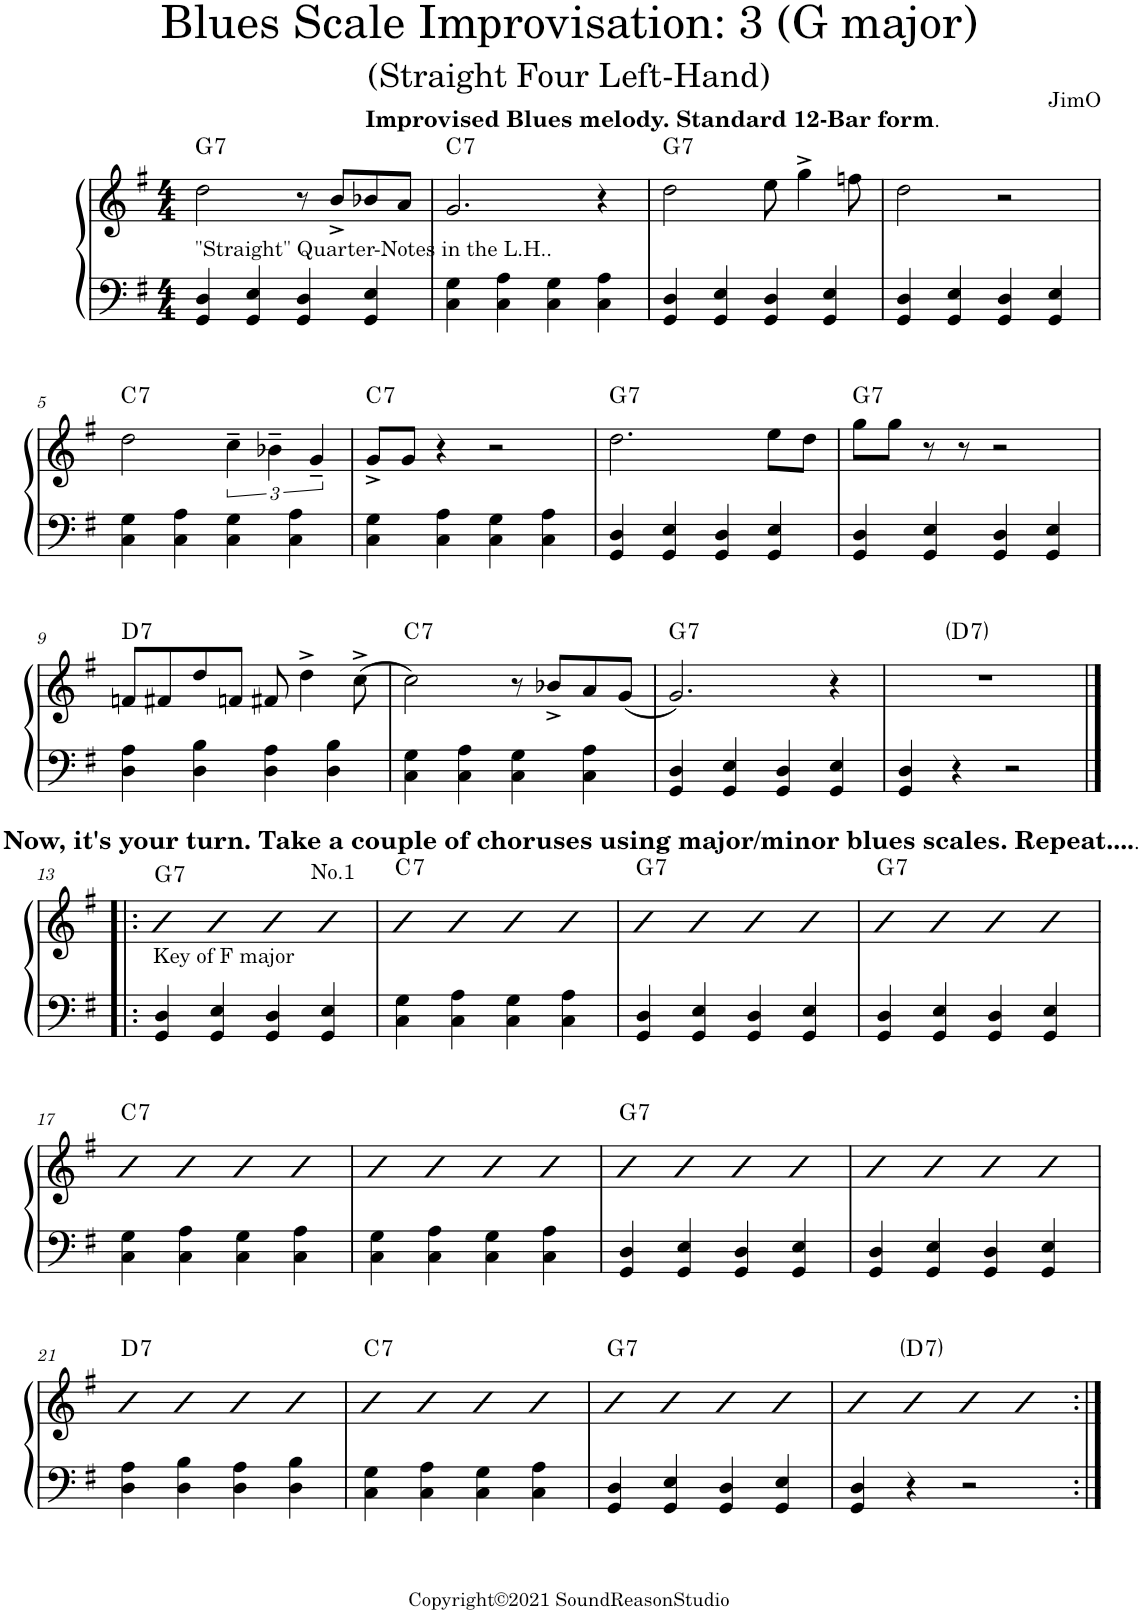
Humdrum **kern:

**kern	**kern	**harte
*part1	*part1	*part1
*staff2	*staff1	*
*I"Piano	*	*
*I'Pno.	*	*
*clefF4	*clefG2	*
*k[f#]	*k[f#]	*
*M4/4	*M4/4	*
=1	=1	=1
!LO:TX:a:t="Straight" Quarter-Notes in the L.H..	!	!LO:H:kt=7
4GG/ 4D/	2dd\	G:7
4GG/ 4E/	.	.
4GG/ 4D/	8r	.
!	!LO:TX:a:B:t=Improvised Blues melody. Standard 12-Bar form	!
!	!LO:TX:a:t=.	!
.	8b^/L	.
4GG/ 4E/	8b-X/	.
.	8a/J	.
=2	=2	=2
!	!	!LO:H:kt=7
4C\ 4G\	2.g/	C:7
4C\ 4A\	.	.
4C\ 4G\	.	.
4C\ 4A\	4r	.
=3	=3	=3
!	!	!LO:H:kt=7
4GG/ 4D/	2dd\	G:7
4GG/ 4E/	.	.
4GG/ 4D/	8ee\	.
.	4gg^\	.
4GG/ 4E/	.	.
.	8ffn\	.
=4	=4	=4
4GG/ 4D/	2dd\	.
4GG/ 4E/	.	.
4GG/ 4D/	2r	.
4GG/ 4E/	.	.
!!LO:LB:g=z
=5	=5	=5
!	!	!LO:H:kt=7
4C\ 4G\	2dd\	C:7
4C\ 4A\	.	.
4C\ 4G\	6cc~\	.
.	6b-X~\	.
4C\ 4A\	.	.
.	6g~/	.
=6	=6	=6
!	!	!LO:H:kt=7
4C\ 4G\	8g^/L	C:7
.	8g/J	.
4C\ 4A\	4r	.
4C\ 4G\	2r	.
4C\ 4A\	.	.
=7	=7	=7
!	!	!LO:H:kt=7
4GG/ 4D/	2.dd\	G:7
4GG/ 4E/	.	.
4GG/ 4D/	.	.
4GG/ 4E/	8ee\L	.
.	8dd\J	.
=8	=8	=8
!	!	!LO:H:kt=7
4GG/ 4D/	8gg\L	G:7
.	8gg\J	.
4GG/ 4E/	8r	.
.	8r	.
4GG/ 4D/	2r	.
4GG/ 4E/	.	.
!!LO:LB:g=z
=9	=9	=9
!	!	!LO:H:kt=7
4D\ 4A\	8fn/L	D:7
.	8f#X/	.
4D\ 4B\	8dd/	.
.	8fn/J	.
4D\ 4A\	8f#X/	.
.	4dd^\	.
4D\ 4B\	.	.
.	(8cc^\	.
=10	=10	=10
!	!	!LO:H:kt=7
4C\ 4G\	2cc\)	C:7
4C\ 4A\	.	.
4C\ 4G\	8r	.
.	8b-X^/L	.
4C\ 4A\	8a/	.
.	(8g/J	.
=11	=11	=11
!	!	!LO:H:kt=7
4GG/ 4D/	2.g/)	G:7
4GG/ 4E/	.	.
4GG/ 4D/	.	.
4GG/ 4E/	4r	.
=12	=12	=12
*	*^	*
4GG/ 4D/	1r	4ryy	.
!	!	!	!LO:H:kt=7
4r	.	2.ryy	D:7
2r	.	.	.
!!LO:LB:g=z
=13|!:	=13|!:	=13|!:	=13|!:
!	!LO:TX:a:B:t=Now, it's your turn. Take a couple of choruses using major/minor blues scales. Repeat....	!	!
!	!LO:TX:a:t=.	!	!
!LO:TX:a:t=Key of F major	!	!	!LO:H:kt=7
*	*v	*v	*
4GG/ 4D/	4ff#	G:7
4GG/ 4E/	4ff#	.
4GG/ 4D/	4ff#	.
4GG/ 4E/	4ff#	.
=14	=14	=14
!	!LO:TX:a:t=No.1	!LO:H:kt=7
4C\ 4G\	4ff#	C:7
4C\ 4A\	4ff#	.
4C\ 4G\	4ff#	.
4C\ 4A\	4ff#	.
=15	=15	=15
!	!	!LO:H:kt=7
4GG/ 4D/	4ff#	G:7
4GG/ 4E/	4ff#	.
4GG/ 4D/	4ff#	.
4GG/ 4E/	4ff#	.
=16	=16	=16
!	!	!LO:H:kt=7
4GG/ 4D/	4ff#	G:7
4GG/ 4E/	4ff#	.
4GG/ 4D/	4ff#	.
4GG/ 4E/	4ff#	.
!!LO:LB:g=z
=17	=17	=17
!	!	!LO:H:kt=7
4C\ 4G\	4ff#	C:7
4C\ 4A\	4ff#	.
4C\ 4G\	4ff#	.
4C\ 4A\	4ff#	.
=18	=18	=18
4C\ 4G\	4ff#	.
4C\ 4A\	4ff#	.
4C\ 4G\	4ff#	.
4C\ 4A\	4ff#	.
=19	=19	=19
!	!	!LO:H:kt=7
4GG/ 4D/	4ff#	G:7
4GG/ 4E/	4ff#	.
4GG/ 4D/	4ff#	.
4GG/ 4E/	4ff#	.
=20	=20	=20
4GG/ 4D/	4ff#	.
4GG/ 4E/	4ff#	.
4GG/ 4D/	4ff#	.
4GG/ 4E/	4ff#	.
!!LO:LB:g=z
=21	=21	=21
!	!	!LO:H:kt=7
4D\ 4A\	4ff#	D:7
4D\ 4B\	4ff#	.
4D\ 4A\	4ff#	.
4D\ 4B\	4ff#	.
=22	=22	=22
!	!	!LO:H:kt=7
4C\ 4G\	4ff#	C:7
4C\ 4A\	4ff#	.
4C\ 4G\	4ff#	.
4C\ 4A\	4ff#	.
=23	=23	=23
!	!	!LO:H:kt=7
4GG/ 4D/	4ff#	G:7
4GG/ 4E/	4ff#	.
4GG/ 4D/	4ff#	.
4GG/ 4E/	4ff#	.
=24	=24	=24
4GG/ 4D/	4ff#	.
!	!	!LO:H:kt=7
4r	4ff#	D:7
2r	4ff#	.
.	4ff#	.
=:|!	=:|!	=:|!
*-	*-	*-
